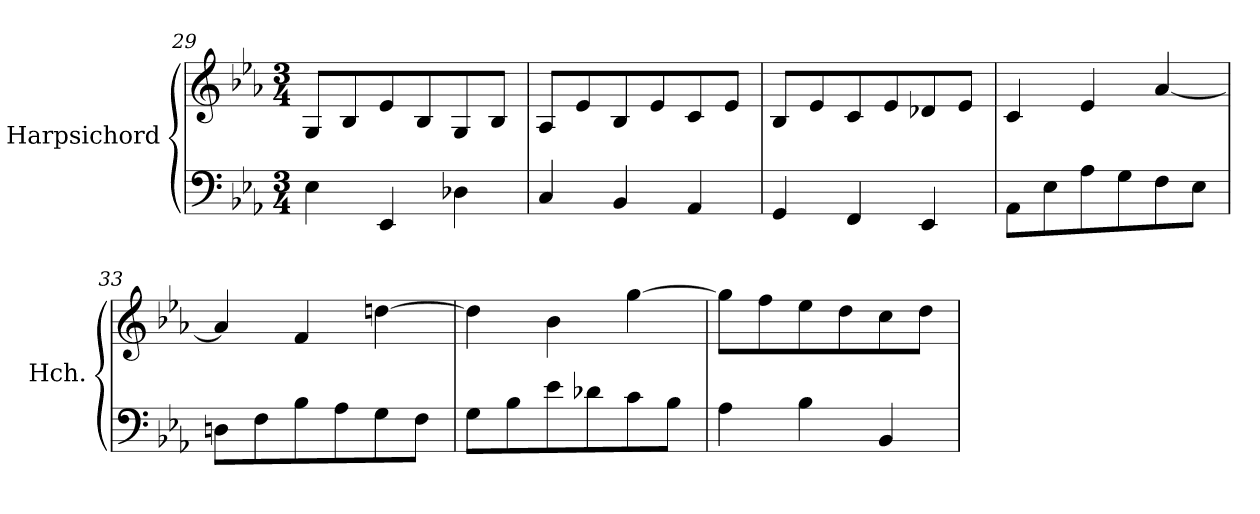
**kern	**kern
*part1	*part1
*staff2	*staff1
*I"Harpsichord	*
*I'Hch.	*
*clefF4	*clefG2
*k[b-e-a-]	*k[b-e-a-]
*M3/4	*M3/4
=29	=29
4E-\	8G/L
.	8B-/
4EE-/	8e-/
.	8B-/
4D-X\	8G/
.	8B-/J
=30	=30
4C/	8A-/L
.	8e-/
4BB-/	8B-/
.	8e-/
4AA-/	8c/
.	8e-/J
=31	=31
4GG/	8B-/L
.	8e-/
4FF/	8c/
.	8e-/
4EE-/	8d-X/
.	8e-/J
=32	=32
8AA-\L	4c/
8E-\	.
8A-\	4e-/
8G\	.
8F\	[4a-/
8E-\J	.
=33	=33
8Dn\L	4a-/]
8F\	.
8B-\	4f/
8A-\	.
8G\	[4ddn\
8F\J	.
!!LO:LB:g=z
=34	=34
8G\L	4dd\]
8B-\	.
8e-\	4b-\
8d-X\	.
8c\	[4gg\
8B-\J	.
=35	=35
4A-\	8gg\L]
.	8ff\
4B-\	8ee-\
.	8dd\
4BB-/	8cc\
.	8dd\J
=	=
*-	*-
